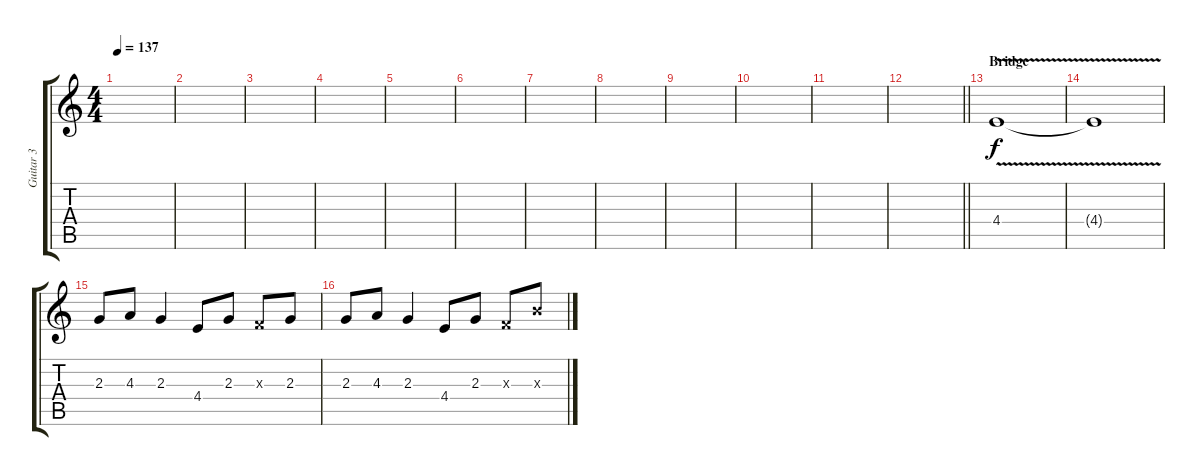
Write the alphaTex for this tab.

\track ("Guitar 3" "Guitar 3") {instrument distortionguitar}
\staff {score tabs}
\tuning (D4 A3 F3 C3 G2 D2) {hide}
\ts (4 4)
\tempo 137
\clef g2
\ks c
|
|
|
|
|
|
|
|
|
|
|
\barLineRight lightlight
|
\section ("" "Bridge ")
4.4{v}.1 |
4.4{t}.1 |
2.3.8 4.3.8 2.3.4 4.4.8 2.3.8 0.3{x}.8 2.3.8 |
2.3.8 4.3.8 2.3.4 4.4.8 2.3.8 0.3{x}.8 6.3{x}.8
